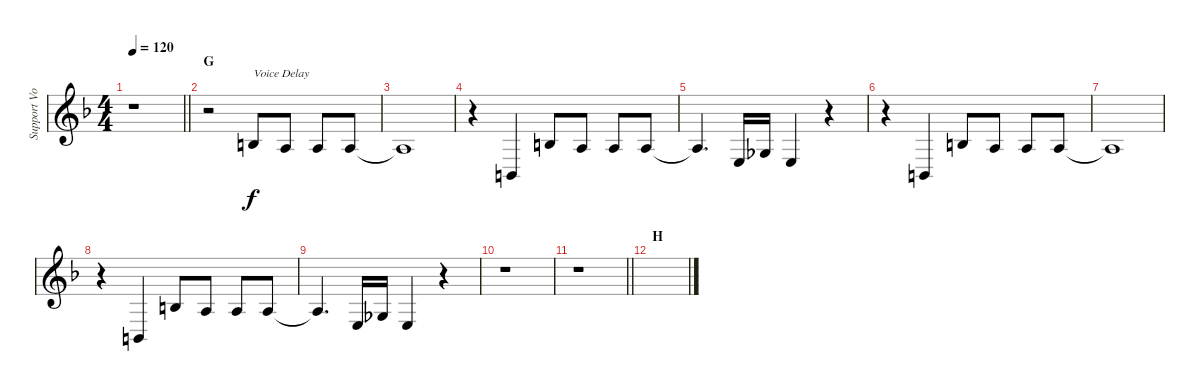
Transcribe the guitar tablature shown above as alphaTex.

\track ("Support Vocals" "Support Vo") {instrument lead6voice}
\staff {score}
\tuning (Db4 Ab3 E3 B2 Gb2 Db2) {hide}
\ts (4 4)
\tempo 120
\clef g2
\barLineRight lightlight
\ks f
r.1{dy f} |
\section ("" "G")
r.2 3.2.8{txt "Voice Delay"} 1.2.8 1.2.8 1.2.8 |
1.2{t}.1 |
r.4 0.4.4 3.2.8 1.2.8 1.2.8 1.2.8 |
1.2{t}.4{d} 0.3.16 2.3.16 0.3.4 r.4 |
r.4 0.4.4 3.2.8 1.2.8 1.2.8 1.2.8 |
1.2{t}.1 |
r.4 0.4.4 3.2.8 1.2.8 1.2.8 1.2.8 |
1.2{t}.4{d} 0.3.16 2.3.16 0.3.4 r.4 |
r.1 |
\barLineRight lightlight
r.1 |
\section ("" "H")
